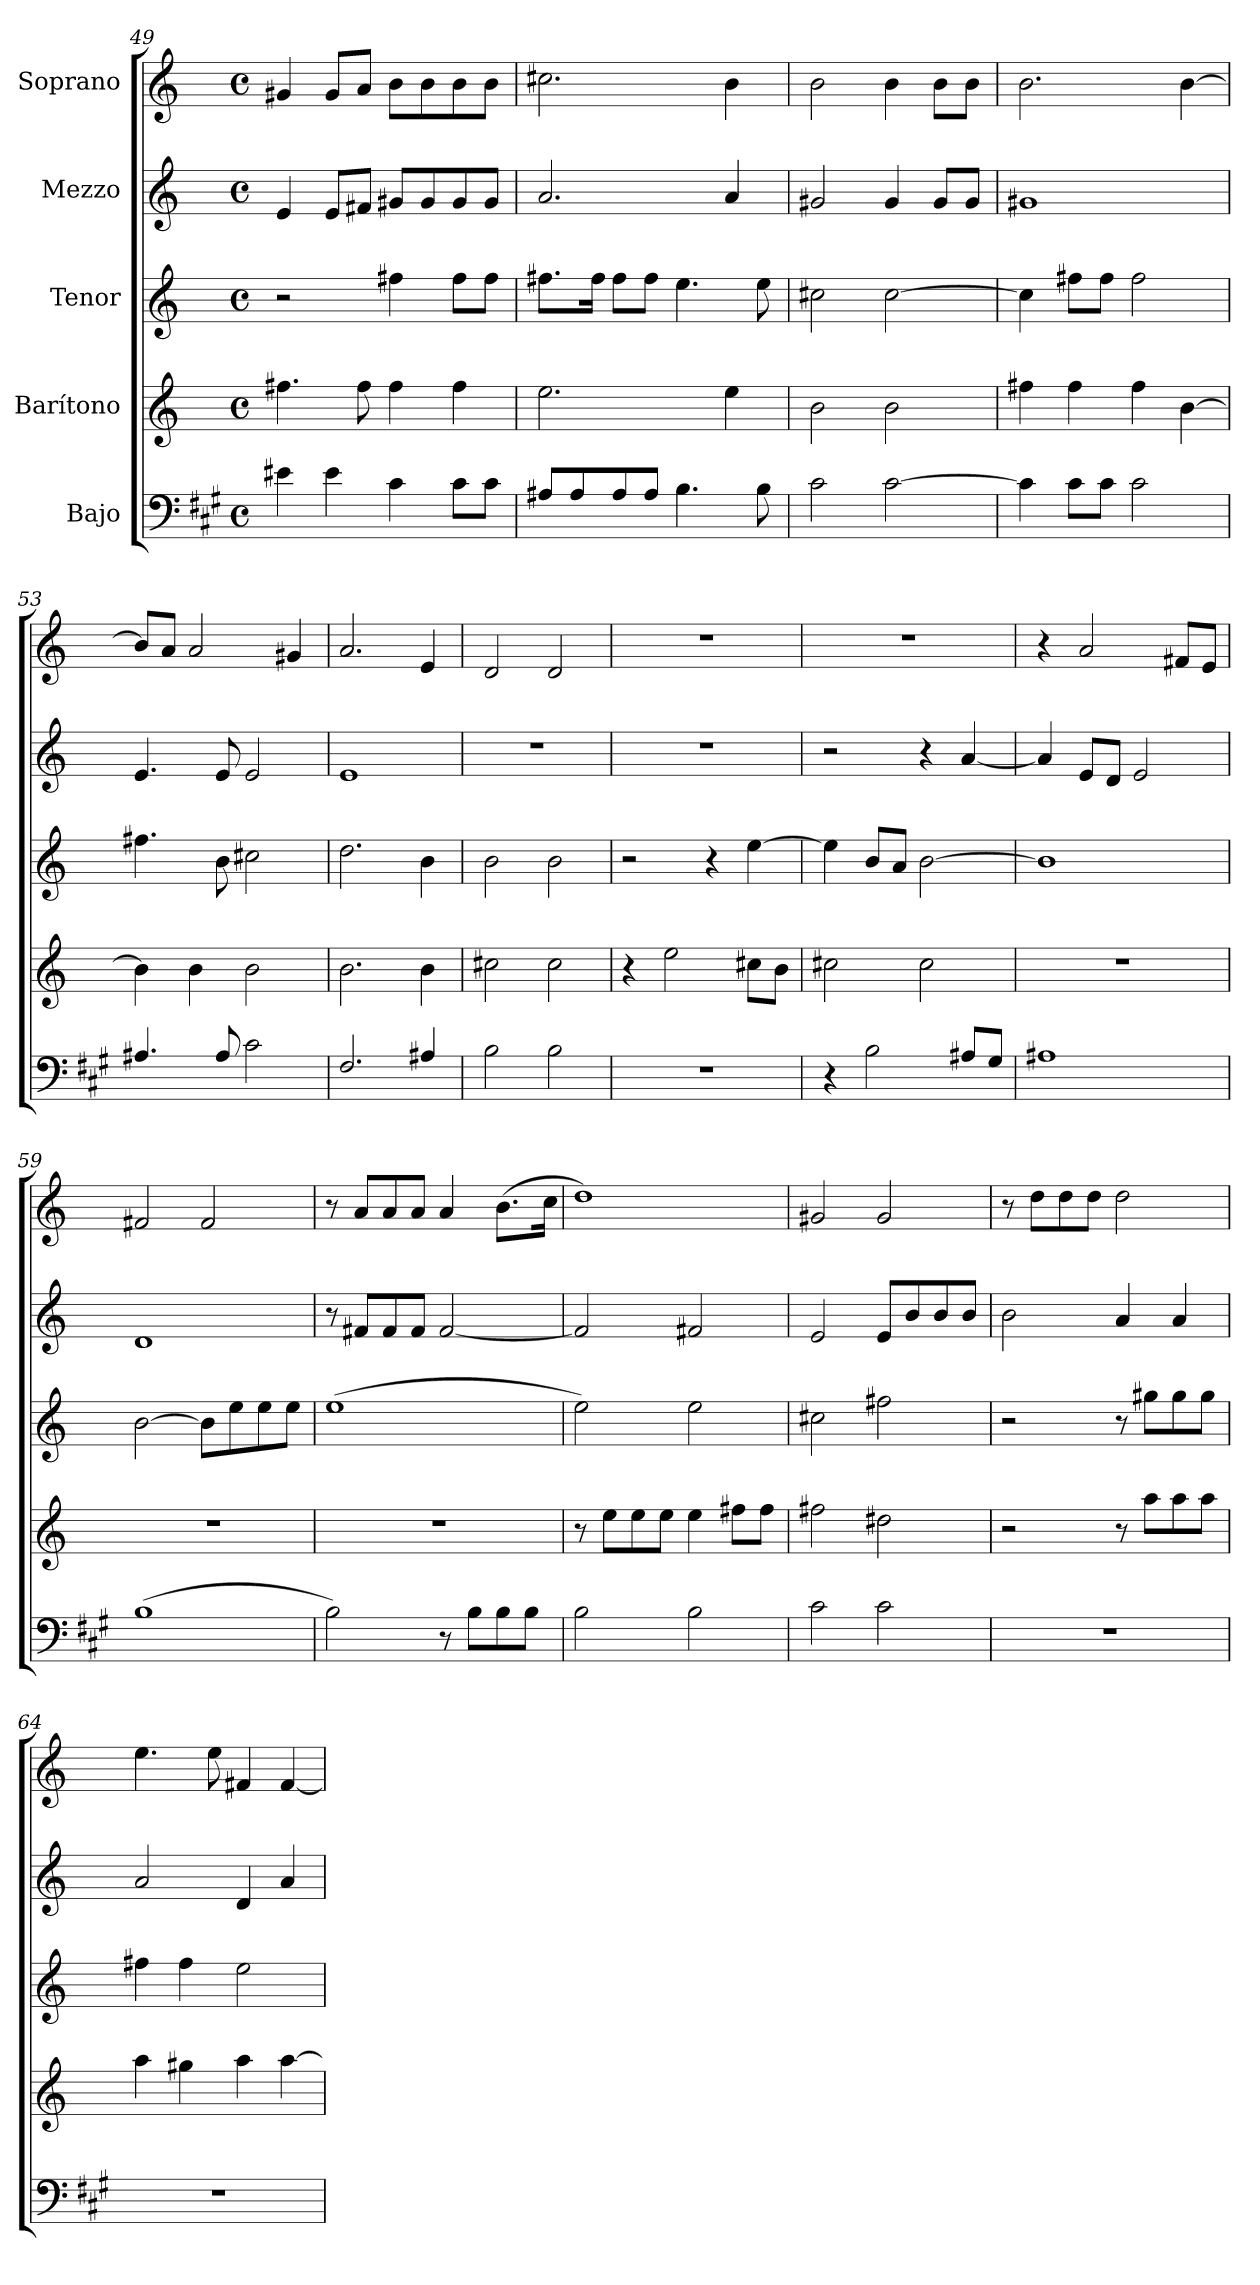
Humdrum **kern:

**kern	**kern	**kern	**kern	**kern
*part5	*part4	*part3	*part2	*part1
*staff5	*staff4	*staff3	*staff2	*staff1
*I"Bajo	*I"Barítono	*I"Tenor	*I"Mezzo	*I"Soprano
!!LO:LB:g=z
*clefF4	*clefG2	*clefG2	*clefG2	*clefG2
*ITrd5c9	*ITrd4c7	*ITrd1c2	*	*
*k[]	*k[b-]	*k[b-e-]	*k[]	*k[]
*M4/4	*M4/4	*M4/4	*M4/4	*M4/4
*met(c)	*met(c)	*met(c)	*met(c)	*met(c)
=49	=49	=49	=49	=49
4G#X\	4.bn\	2r	4e/	4g#X/
4G#\	.	.	8e/L	8g#/L
.	8b\	.	8f#X/J	8a/J
4E\	4b\	4een\	8g#X/L	8b\L
.	.	.	8g#/	8b\
8E\L	4b\	8ee\L	8g#/	8b\
8E\J	.	8ee\J	8g#/J	8b\J
=50	=50	=50	=50	=50
8C#X/L	2.a\	8.een\L	2.a/	2.cc#X\
8C#/	.	.	.	.
.	.	16ee\Jk	.	.
8C#/	.	8ee\L	.	.
8C#/J	.	8ee\J	.	.
4.D\	.	4.dd\	.	.
.	4a\	.	4a/	4b\
8D\	.	8dd\	.	.
=51	=51	=51	=51	=51
2E\	2e\	2bn\	2g#X/	2b\
[2E\	2e\	[2b\	4g#/	4b\
.	.	.	8g#/L	8b\L
.	.	.	8g#/J	8b\J
=52	=52	=52	=52	=52
4E\]	4bn\	4b\]	1g#X	2.b\
8E\L	4b\	8een\L	.	.
8E\J	.	8ee\J	.	.
2E\	4b\	2ee\	.	.
.	[4e\	.	.	[4b\
=53	=53	=53	=53	=53
4.C#X/	4e\]	4.een\	4.e/	8b/L]
.	.	.	.	8a/J
.	4e\	.	.	2a/
8C#/	.	8a\	8e/	.
2E\	2e\	2bn\	2e/	.
.	.	.	.	4g#X/
=54	=54	=54	=54	=54
2.AA/	2.e\	2.cc\	1e	2.a/
4C#X/	4e\	4a\	.	4e/
=55	=55	=55	=55	=55
2D\	2f#X\	2a\	1r	2d/
2D\	2f#\	2a\	.	2d/
!!LO:PB:g=z
=56	=56	=56	=56	=56
1r	4r	2r	1r	1r
.	2a\	.	.	.
.	.	4r	.	.
.	8f#X\L	[4dd\	.	.
.	8e\J	.	.	.
=57	=57	=57	=57	=57
4r	2f#X\	4dd\]	2r	1r
2D\	.	8a/L	.	.
.	.	8g/J	.	.
.	2f#\	[2a\	4r	.
8C#X/L	.	.	[4a/	.
8BB/J	.	.	.	.
=58	=58	=58	=58	=58
1C#X	1r	1a]	4a/]	4r
.	.	.	8e/L	2a/
.	.	.	8d/J	.
.	.	.	2e/	.
.	.	.	.	8f#X/L
.	.	.	.	8e/J
=59	=59	=59	=59	=59
(>1D	1r	[2a\	1d	2f#X/
.	.	8a\L]	.	2f#/
.	.	8dd\	.	.
.	.	8dd\	.	.
.	.	8dd\J	.	.
=60	=60	=60	=60	=60
2D\)	1r	(>1dd	8r	8r
.	.	.	8f#X/L	8a/L
.	.	.	8f#/	8a/
.	.	.	8f#/J	8a/J
8r	.	.	[2f#/	4a/
8D\L	.	.	.	.
8D\	.	.	.	(>8.b\L
8D\J	.	.	.	.
.	.	.	.	16cc\Jk
=61	=61	=61	=61	=61
2D\	8r	2dd\)	2f#/]	1dd)
.	8a\L	.	.	.
.	8a\	.	.	.
.	8a\J	.	.	.
2D\	4a\	2dd\	2f#X/	.
.	8bn\L	.	.	.
.	8b\J	.	.	.
!!LO:LB:g=z
=62	=62	=62	=62	=62
2E\	2bn\	2bn\	2e/	2g#X/
2E\	2g#X\	2een\	8e/L	2g#/
.	.	.	8b/	.
.	.	.	8b/	.
.	.	.	8b/J	.
=63	=63	=63	=63	=63
1r	2r	2r	2b\	8r
.	.	.	.	8dd\L
.	.	.	.	8dd\
.	.	.	.	8dd\J
.	8r	8r	4a/	2dd\
.	8dd\L	8ff#X\L	.	.
.	8dd\	8ff#\	4a/	.
.	8dd\J	8ff#\J	.	.
=64	=64	=64	=64	=64
1r	4dd\	4een\	2a/	4.ee\
.	4cc#X\	4ee\	.	.
.	.	.	.	8ee\
.	4dd\	2dd\	4d/	4f#X/
.	[4dd\	.	4a/	[4f#/
=	=	=	=	=
*-	*-	*-	*-	*-
